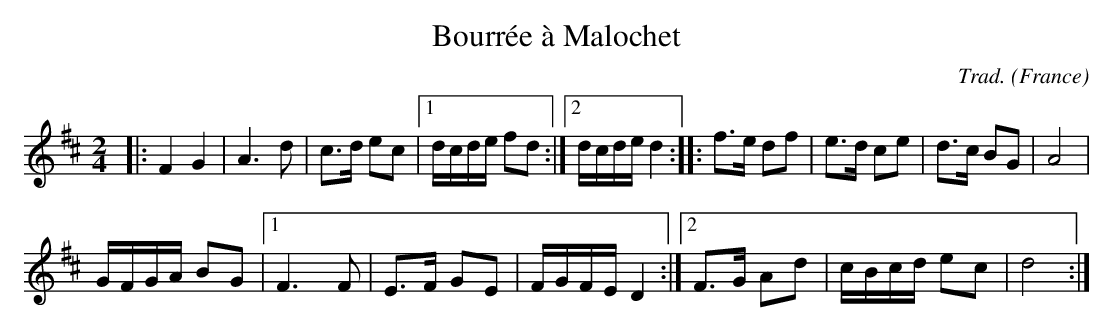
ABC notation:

X:1
T:Bourr\'ee \`a Malochet
C:Trad.
O:France
M:2/4
K:D
|:\
F4G4 | A6d2 | c3d e2c2 |[1 dcde f2d2 :|\
[2 dcded4 :: f3e d2f2 | e3d c2e2 | d3c B2G2 | A8 |
GFGA B2G2 |[1 F6F2 | E3F G2E2 | FGFED4 :|\
[2 F3G A2d2 | cBcd e2c2 | d8 :|
